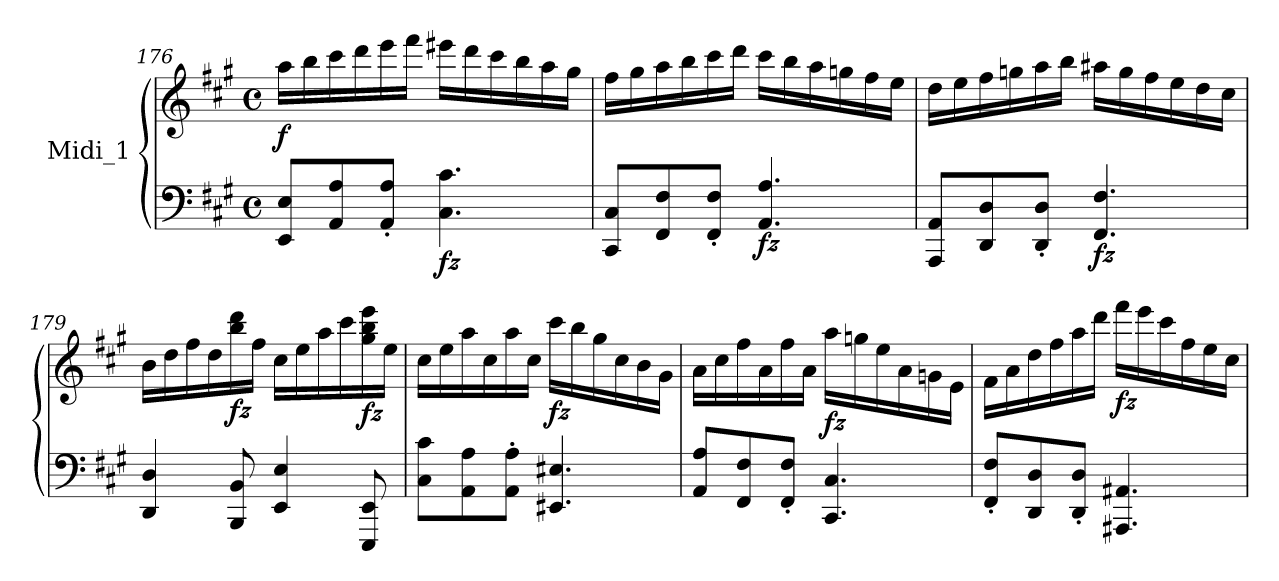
**kern	**kern	**dynam
*part1	*part1	*part1
*staff2	*staff1	*staff1/2
*I"Midi_1	*	*
*clefF4	*clefG2	*
*k[f#c#g#]	*k[f#c#g#]	*
*A:	*A:	*
*M4/4	*M4/4	*
*met(c)	*met(c)	*
=176	=176	=176
!	!	!LO:DY:b
8EE/ 8E/L	16aa\LL	f
.	16bb\	.
8AA/ 8A/	16ccc#\	.
.	16ddd\	.
8AA/' 8A/'J	16eee\	.
.	16fff#\JJ	.
!	!	!LO:DY:b=2
4.C#\ 4.c#\	16eee#X\LL	fz
.	16ddd\	.
.	16ccc#\	.
.	16bb\	.
.	16aa\	.
.	16gg#\JJ	.
=177	=177	=177
8CC#/ 8C#/L	16ff#\LL	.
.	16gg#\	.
8FF#/ 8F#/	16aa\	.
.	16bb\	.
8FF#/' 8F#/'J	16ccc#\	.
.	16ddd\JJ	.
!	!	!LO:DY:b=2
4.AA/ 4.A/	16ccc#\LL	fz
.	16bb\	.
.	16aa\	.
.	16ggn\	.
.	16ff#\	.
.	16ee\JJ	.
!!LO:LB:g=z
=178	=178	=178
8AAA/ 8AA/L	16dd\LL	.
.	16ee\	.
8DD/ 8D/	16ff#\	.
.	16ggn\	.
8DD/' 8D/'J	16aa\	.
.	16bb\JJ	.
!	!	!LO:DY:b=2
4.FF#/ 4.F#/	16aa#X\LL	fz
.	16gg\	.
.	16ff#\	.
.	16ee\	.
.	16dd\	.
.	16cc#\JJ	.
!!LO:LB:g=z
=179	=179	=179
*	*MM85	*
4DD/ 4D/	16b\LL	.
.	16dd\	.
.	16ff#\	.
.	16dd\	.
!	!	!LO:DY:b
8BBB/ 8BB/	16bb\ 16ddd\	fz
.	16ff#\JJ	.
4EE/ 4E/	16cc#\LL	.
.	16ee\	.
.	16aa\	.
.	16ccc#\	.
!	!	!LO:DY:b
8EEE/ 8EE/	16gg#\ 16bb\ 16eee\	fz
.	16ee\JJ	.
=180	=180	=180
8C#\ 8c#\L	16cc#\LL	.
.	16ee\	.
8AA\ 8A\	16aa\	.
.	16cc#\	.
8AA\' 8A\'J	16aa\	.
.	16cc#\JJ	.
!	!	!LO:DY:b
4.EE#X/ 4.E#X/	16ccc#\LL	fz
.	16bb\	.
.	16gg#\	.
.	16cc#\	.
.	16b\	.
.	16g#\JJ	.
=181	=181	=181
8AA/ 8A/L	16a\LL	.
.	16cc#\	.
8FF#/ 8F#/	16ff#\	.
.	16a\	.
8FF#/' 8F#/'J	16ff#\	.
.	16a\JJ	.
!	!	!LO:DY:b
4.CC#/ 4.C#/	16aa\LL	fz
.	16ggn\	.
.	16ee\	.
.	16a\	.
.	16gn\	.
.	16e\JJ	.
!!LO:LB:g=z
=182	=182	=182
8FF#/' 8F#/'L	16f#\LL	.
.	16a\	.
8DD/ 8D/	16dd\	.
.	16ff#\	.
8DD/' 8D/'J	16aa\	.
.	16ddd\JJ	.
!	!	!LO:DY:b
4.AAA#X/ 4.AA#X/	16fff#\LL	fz
.	16eee\	.
.	16ccc#\	.
.	16ff#\	.
.	16ee\	.
.	16cc#\JJ	.
=	=	=
*-	*-	*-
